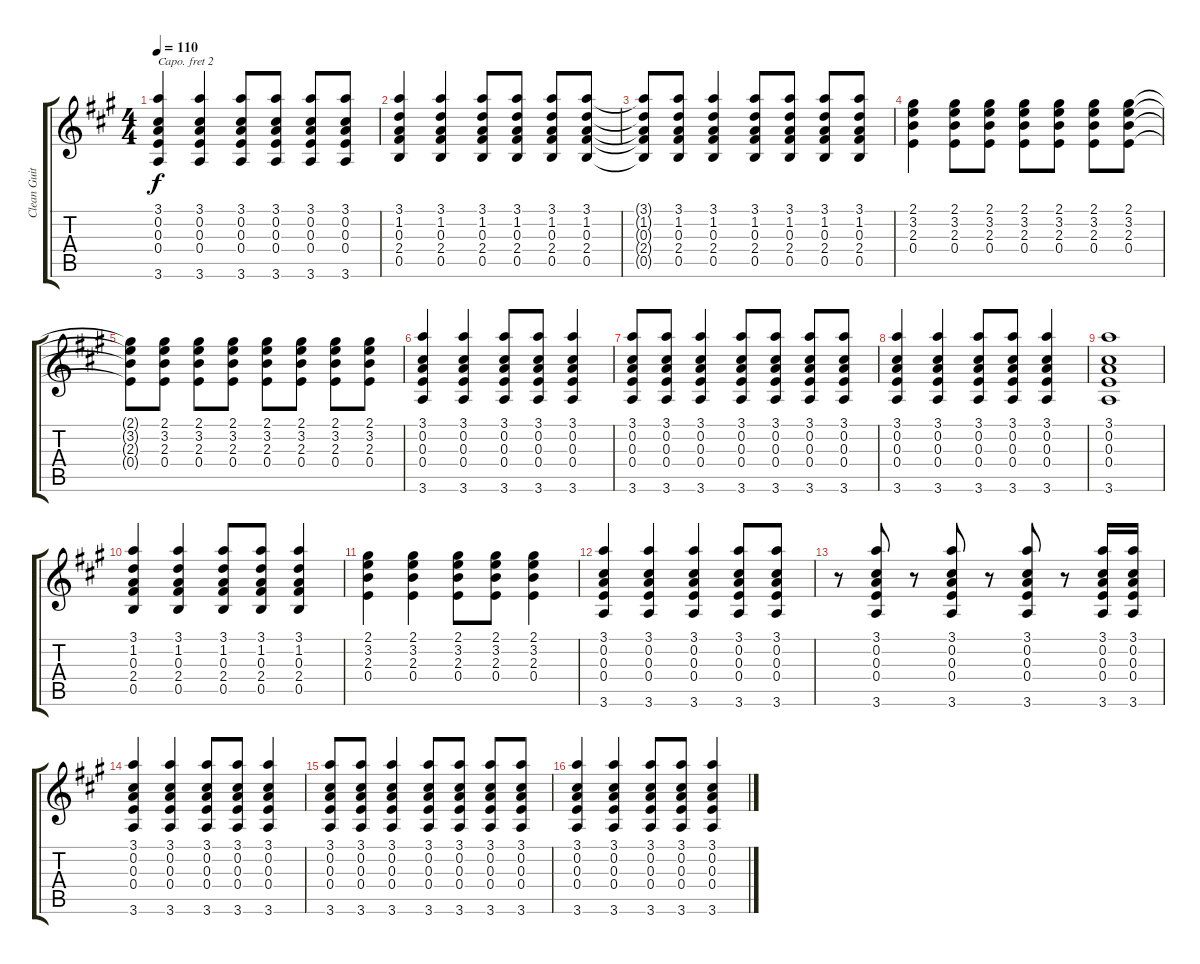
\track ("Clean Guitar" "Clean Guit") {instrument electricguitarclean}
\staff {score tabs}
\capo 2
\tuning (E4 B3 G3 D3 A2 E2) {hide}
\ts (4 4)
\tempo 110
\clef g2
\ks a
(3.1 0.2 0.3 0.4 3.6).4{dy f} (3.1 0.2 0.3 0.4 3.6).4 (3.1 0.2 0.3 0.4 3.6).8 (3.1 0.2 0.3 0.4 3.6).8 (3.1 0.2 0.3 0.4 3.6).8 (3.1 0.2 0.3 0.4 3.6).8 |
(3.1 1.2 0.3 2.4 0.5).4 (3.1 1.2 0.3 2.4 0.5).4 (3.1 1.2 0.3 2.4 0.5).8 (3.1 1.2 0.3 2.4 0.5).8 (3.1 1.2 0.3 2.4 0.5).8 (3.1 1.2 0.3 2.4 0.5).8 |
(3.1{t} 1.2{t} 0.3{t} 2.4{t} 0.5{t}).8 (3.1 1.2 0.3 2.4 0.5).8 (3.1 1.2 0.3 2.4 0.5).4 (3.1 1.2 0.3 2.4 0.5).8 (3.1 1.2 0.3 2.4 0.5).8 (3.1 1.2 0.3 2.4 0.5).8 (3.1 1.2 0.3 2.4 0.5).8 |
(2.1 3.2 2.3 0.4).4 (2.1 3.2 2.3 0.4).8 (2.1 3.2 2.3 0.4).8 (2.1 3.2 2.3 0.4).8 (2.1 3.2 2.3 0.4).8 (2.1 3.2 2.3 0.4).8 (2.1 3.2 2.3 0.4).8 |
(2.1{t} 3.2{t} 2.3{t} 0.4{t}).8 (2.1 3.2 2.3 0.4).8 (2.1 3.2 2.3 0.4).8 (2.1 3.2 2.3 0.4).8 (2.1 3.2 2.3 0.4).8 (2.1 3.2 2.3 0.4).8 (2.1 3.2 2.3 0.4).8 (2.1 3.2 2.3 0.4).8 |
(3.1 0.2 0.3 0.4 3.6).4 (3.1 0.2 0.3 0.4 3.6).4 (3.1 0.2 0.3 0.4 3.6).8 (3.1 0.2 0.3 0.4 3.6).8 (3.1 0.2 0.3 0.4 3.6).4 |
(3.1 0.2 0.3 0.4 3.6).8 (3.1 0.2 0.3 0.4 3.6).8 (3.1 0.2 0.3 0.4 3.6).4 (3.1 0.2 0.3 0.4 3.6).8 (3.1 0.2 0.3 0.4 3.6).8 (3.1 0.2 0.3 0.4 3.6).8 (3.1 0.2 0.3 0.4 3.6).8 |
(3.1 0.2 0.3 0.4 3.6).4 (3.1 0.2 0.3 0.4 3.6).4 (3.1 0.2 0.3 0.4 3.6).8 (3.1 0.2 0.3 0.4 3.6).8 (3.1 0.2 0.3 0.4 3.6).4 |
(3.1 0.2 0.3 0.4 3.6).1 |
(3.1 1.2 0.3 2.4 0.5).4 (3.1 1.2 0.3 2.4 0.5).4 (3.1 1.2 0.3 2.4 0.5).8 (3.1 1.2 0.3 2.4 0.5).8 (3.1 1.2 0.3 2.4 0.5).4 |
(2.1 3.2 2.3 0.4).4 (2.1 3.2 2.3 0.4).4 (2.1 3.2 2.3 0.4).8 (2.1 3.2 2.3 0.4).8 (2.1 3.2 2.3 0.4).4 |
(3.1 0.2 0.3 0.4 3.6).4 (3.1 0.2 0.3 0.4 3.6).4 (3.1 0.2 0.3 0.4 3.6).4 (3.1 0.2 0.3 0.4 3.6).8 (3.1 0.2 0.3 0.4 3.6).8 |
r.8 (3.1 0.2 0.3 0.4 3.6).8 r.8 (3.1 0.2 0.3 0.4 3.6).8 r.8 (3.1 0.2 0.3 0.4 3.6).8 r.8 (3.1 0.2 0.3 0.4 3.6).16 (3.1 0.2 0.3 0.4 3.6).16 |
(3.1 0.2 0.3 0.4 3.6).4 (3.1 0.2 0.3 0.4 3.6).4 (3.1 0.2 0.3 0.4 3.6).8 (3.1 0.2 0.3 0.4 3.6).8 (3.1 0.2 0.3 0.4 3.6).4 |
(3.1 0.2 0.3 0.4 3.6).8 (3.1 0.2 0.3 0.4 3.6).8 (3.1 0.2 0.3 0.4 3.6).4 (3.1 0.2 0.3 0.4 3.6).8 (3.1 0.2 0.3 0.4 3.6).8 (3.1 0.2 0.3 0.4 3.6).8 (3.1 0.2 0.3 0.4 3.6).8 |
(3.1 0.2 0.3 0.4 3.6).4 (3.1 0.2 0.3 0.4 3.6).4 (3.1 0.2 0.3 0.4 3.6).8 (3.1 0.2 0.3 0.4 3.6).8 (3.1 0.2 0.3 0.4 3.6).4
